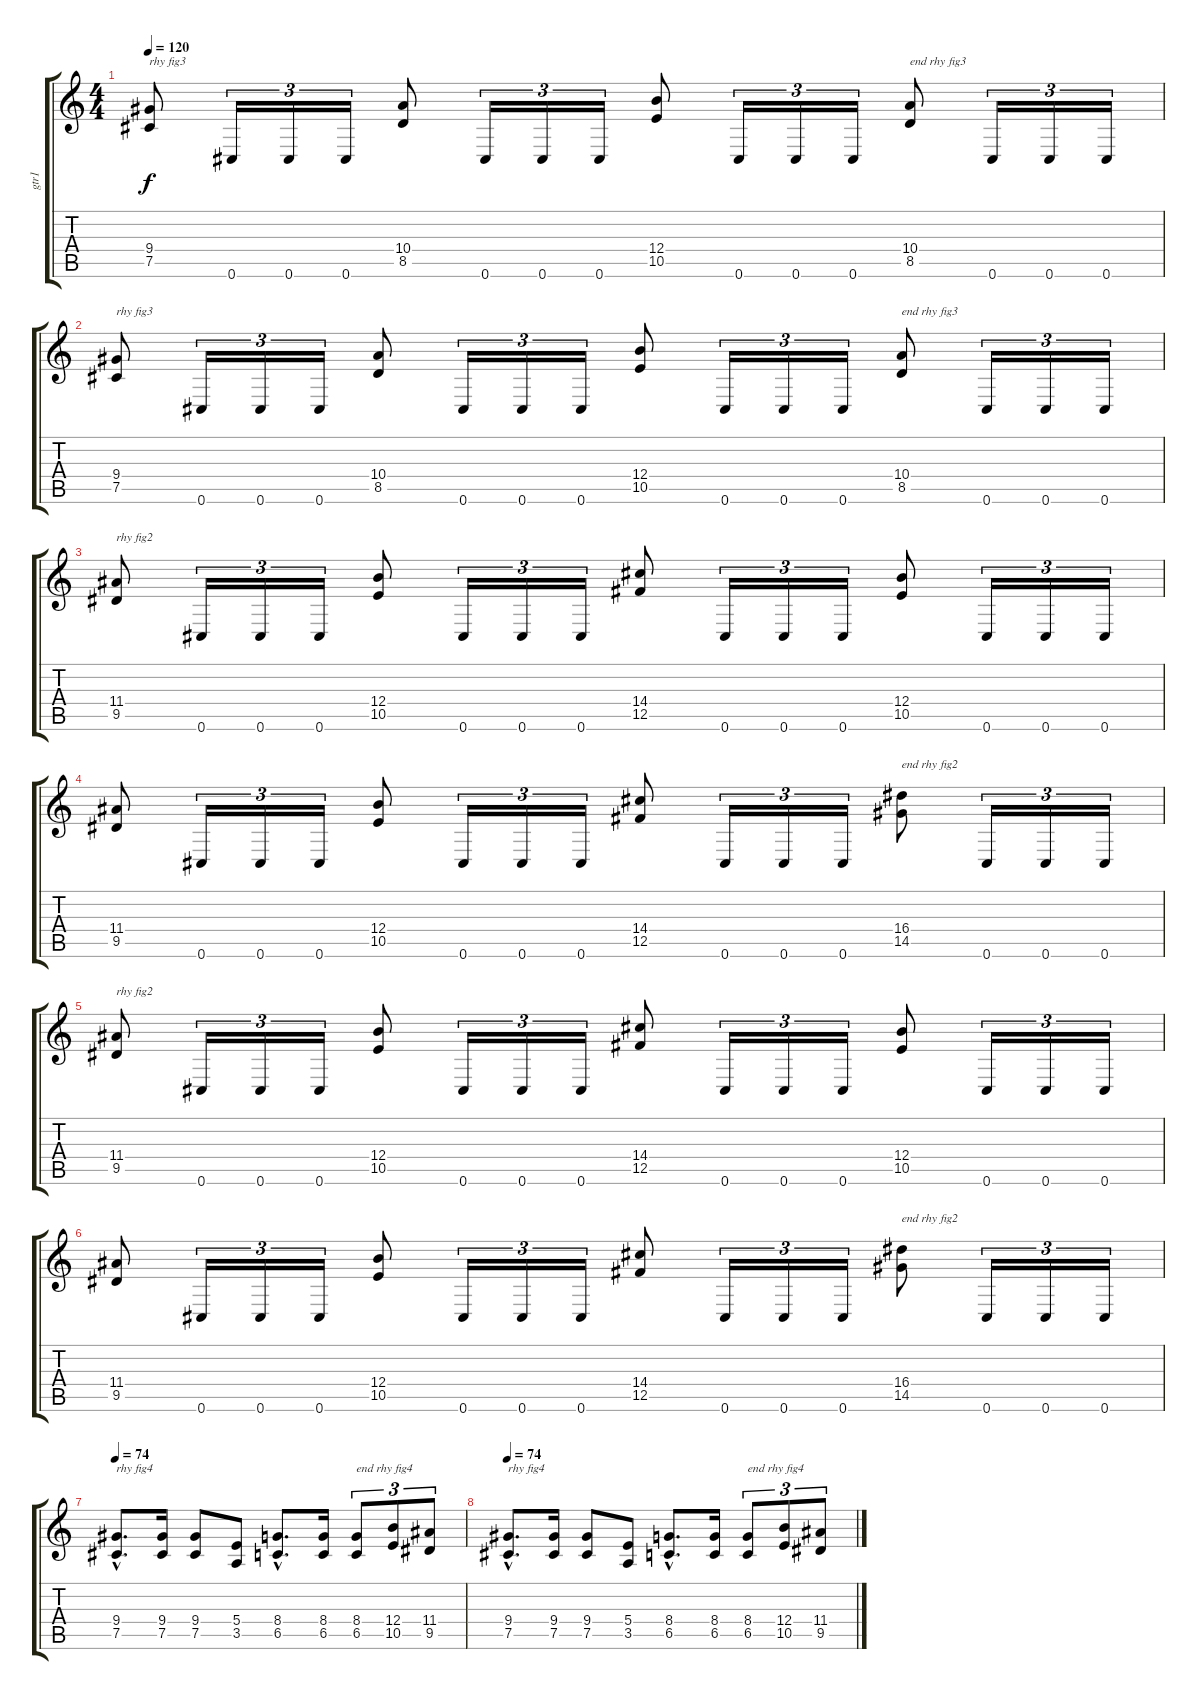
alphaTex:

\track ("gtr1" "gtr1") {instrument distortionguitar}
\staff {score tabs}
\tuning (Db4 Ab3 E3 B2 Gb2 Db2) {hide}
\ts (4 4)
\tempo 120
\clef g2
\ks c
(9.4 7.5).8{txt "rhy fig3" dy f} 0.6.16{tu (3 2)} 0.6.16{tu (3 2)} 0.6.16{tu (3 2)} (10.4 8.5).8 0.6.16{tu (3 2)} 0.6.16{tu (3 2)} 0.6.16{tu (3 2)} (12.4 10.5).8 0.6.16{tu (3 2)} 0.6.16{tu (3 2)} 0.6.16{tu (3 2)} (10.4 8.5).8{txt "end rhy fig3"} 0.6.16{tu (3 2)} 0.6.16{tu (3 2)} 0.6.16{tu (3 2)} |
(9.4 7.5).8{txt "rhy fig3"} 0.6.16{tu (3 2)} 0.6.16{tu (3 2)} 0.6.16{tu (3 2)} (10.4 8.5).8 0.6.16{tu (3 2)} 0.6.16{tu (3 2)} 0.6.16{tu (3 2)} (12.4 10.5).8 0.6.16{tu (3 2)} 0.6.16{tu (3 2)} 0.6.16{tu (3 2)} (10.4 8.5).8{txt "end rhy fig3"} 0.6.16{tu (3 2)} 0.6.16{tu (3 2)} 0.6.16{tu (3 2)} |
(11.4 9.5).8{txt "rhy fig2"} 0.6.16{tu (3 2)} 0.6.16{tu (3 2)} 0.6.16{tu (3 2)} (12.4 10.5).8 0.6.16{tu (3 2)} 0.6.16{tu (3 2)} 0.6.16{tu (3 2)} (14.4 12.5).8 0.6.16{tu (3 2)} 0.6.16{tu (3 2)} 0.6.16{tu (3 2)} (12.4 10.5).8 0.6.16{tu (3 2)} 0.6.16{tu (3 2)} 0.6.16{tu (3 2)} |
(11.4 9.5).8 0.6.16{tu (3 2)} 0.6.16{tu (3 2)} 0.6.16{tu (3 2)} (12.4 10.5).8 0.6.16{tu (3 2)} 0.6.16{tu (3 2)} 0.6.16{tu (3 2)} (14.4 12.5).8 0.6.16{tu (3 2)} 0.6.16{tu (3 2)} 0.6.16{tu (3 2)} (16.4 14.5).8{txt "end rhy fig2"} 0.6.16{tu (3 2)} 0.6.16{tu (3 2)} 0.6.16{tu (3 2)} |
(11.4 9.5).8{txt "rhy fig2"} 0.6.16{tu (3 2)} 0.6.16{tu (3 2)} 0.6.16{tu (3 2)} (12.4 10.5).8 0.6.16{tu (3 2)} 0.6.16{tu (3 2)} 0.6.16{tu (3 2)} (14.4 12.5).8 0.6.16{tu (3 2)} 0.6.16{tu (3 2)} 0.6.16{tu (3 2)} (12.4 10.5).8 0.6.16{tu (3 2)} 0.6.16{tu (3 2)} 0.6.16{tu (3 2)} |
(11.4 9.5).8 0.6.16{tu (3 2)} 0.6.16{tu (3 2)} 0.6.16{tu (3 2)} (12.4 10.5).8 0.6.16{tu (3 2)} 0.6.16{tu (3 2)} 0.6.16{tu (3 2)} (14.4 12.5).8 0.6.16{tu (3 2)} 0.6.16{tu (3 2)} 0.6.16{tu (3 2)} (16.4 14.5).8{txt "end rhy fig2"} 0.6.16{tu (3 2)} 0.6.16{tu (3 2)} 0.6.16{tu (3 2)} |
\tempo 74
(9.4{hac} 7.5{hac}).8{d txt "rhy fig4"} (9.4 7.5).16 (9.4 7.5).8 (5.4 3.5).8 (8.4{hac} 6.5{hac}).8{d} (8.4 6.5).16 (8.4 6.5).8{tu (3 2) txt "end rhy fig4"} (12.4 10.5).8{tu (3 2)} (11.4 9.5).8{tu (3 2)} |
\tempo 74
(9.4{hac} 7.5{hac}).8{d txt "rhy fig4"} (9.4 7.5).16 (9.4 7.5).8 (5.4 3.5).8 (8.4{hac} 6.5{hac}).8{d} (8.4 6.5).16 (8.4 6.5).8{tu (3 2) txt "end rhy fig4"} (12.4 10.5).8{tu (3 2)} (11.4 9.5).8{tu (3 2)}
